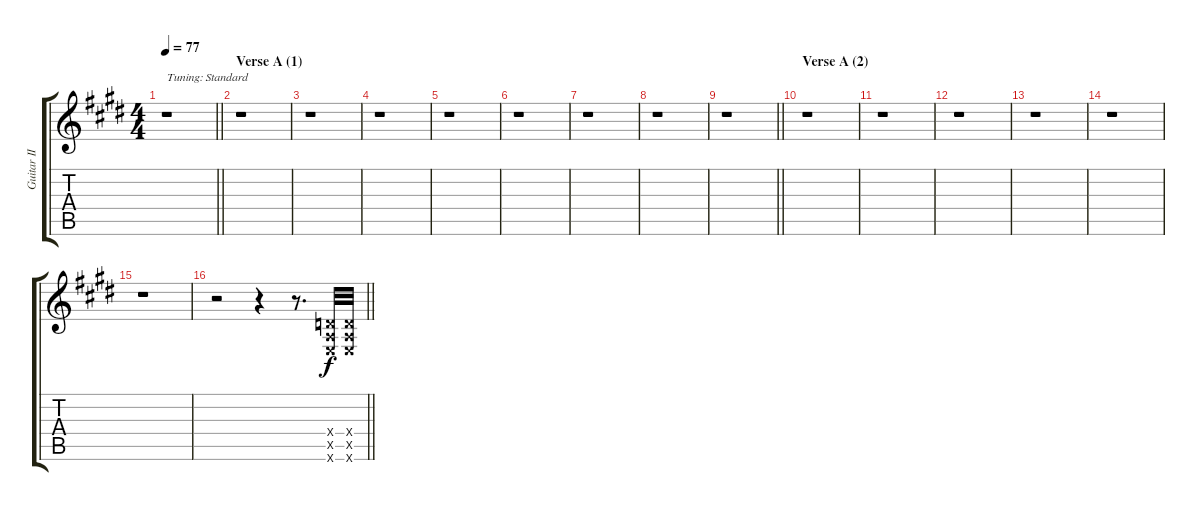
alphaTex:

\track ("Guitar II" "Guitar II") {instrument distortionguitar}
\staff {score tabs}
\tuning (E4 B3 G3 D3 A2 E2) {hide}
\ts (4 4)
\tempo 77
\clef g2
\barLineRight lightlight
\ks e
r.1{txt "Tuning: Standard" dy f instrument distortionguitar} |
\section ("" "Verse A (1)")
r.1 |
r.1 |
r.1 |
r.1 |
r.1 |
r.1 |
r.1 |
\barLineRight lightlight
r.1 |
\section ("" "Verse A (2)")
r.1 |
r.1 |
r.1 |
r.1 |
r.1 |
r.1 |
\barLineRight lightlight
r.2 r.4 r.8{d} (0.4{x} 0.5{x} 0.6{x}).32 (0.4{x} 0.5{x} 0.6{x}).32
